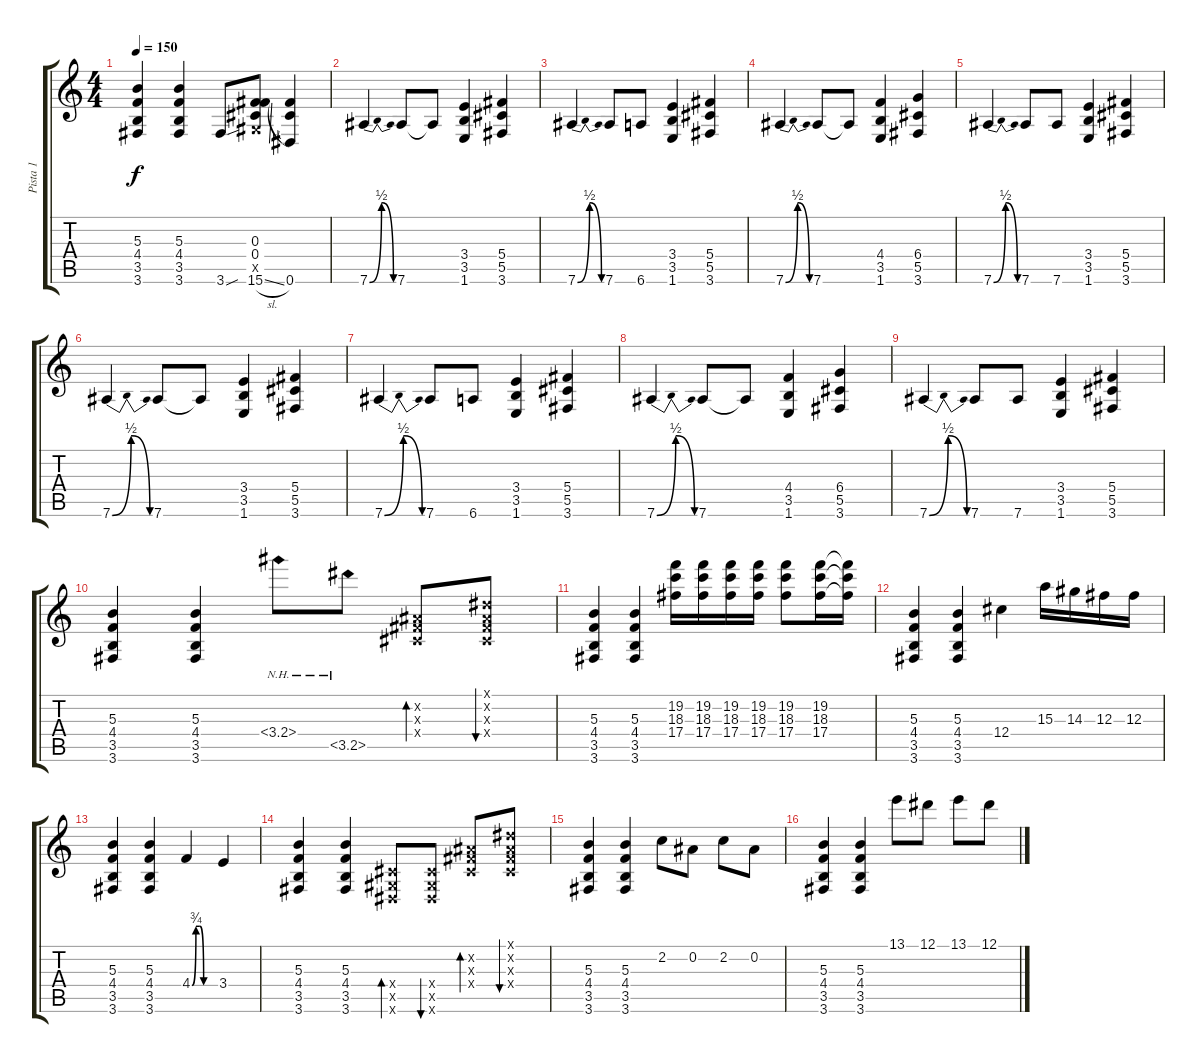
\track ("Pista 1" "Pista 1") {instrument distortionguitar}
\staff {score tabs}
\tuning (Eb4 Bb3 Gb3 Db3 Ab2 Eb2) {hide}
\ts (4 4)
\tempo 150
\clef g2
\ks c
(5.3 4.4 3.5 3.6).4{dy f} (5.3 4.4 3.5 3.6).4 3.6{sou}.8 (0.3 0.4 0.5{x} 15.6{sl}).8 (0.3{t} 0.4{t} 0.6).4 |
7.6{be (bendrelease 0 0 45 2 45 2 60 0)}.4 7.6.8 7.6{t}.8 (3.4 3.5 1.6).4 (5.4 5.5 3.6).4 |
7.6{be (bendrelease 0 0 45 2 45 2 60 0)}.4 7.6.8 6.6.8 (3.4 3.5 1.6).4 (5.4 5.5 3.6).4 |
7.6{be (bendrelease 0 0 45 2 45 2 60 0)}.4 7.6.8 7.6{t}.8 (4.4 3.5 1.6).4 (6.4 5.5 3.6).4 |
7.6{be (bendrelease 0 0 45 2 45 2 60 0)}.4 7.6.8 7.6.8 (3.4 3.5 1.6).4 (5.4 5.5 3.6).4 |
7.6{be (bendrelease 0 0 45 2 45 2 60 0)}.4 7.6.8 7.6{t}.8 (3.4 3.5 1.6).4 (5.4 5.5 3.6).4 |
7.6{be (bendrelease 0 0 45 2 45 2 60 0)}.4 7.6.8 6.6.8 (3.4 3.5 1.6).4 (5.4 5.5 3.6).4 |
7.6{be (bendrelease 0 0 45 2 45 2 60 0)}.4 7.6.8 7.6{t}.8 (4.4 3.5 1.6).4 (6.4 5.5 3.6).4 |
7.6{be (bendrelease 0 0 45 2 45 2 60 0)}.4 7.6.8 7.6.8 (3.4 3.5 1.6).4 (5.4 5.5 3.6).4 |
(5.3 4.4 3.5 3.6).4 (5.3 4.4 3.5 3.6).4 3.4{nh}.8 3.5{nh}.8 (0.2{x} 0.3{x} 0.4{x}).8{bd 60} (0.1{x} 0.2{x} 0.3{x} 0.4{x}).8{bu 60} |
(5.3 4.4 3.5 3.6).4 (5.3 4.4 3.5 3.6).4 (19.2 18.3 17.4).16 (19.2 18.3 17.4).16 (19.2 18.3 17.4).16 (19.2 18.3 17.4).16 (19.2 18.3 17.4).8 (19.2 18.3 17.4).16 (19.2{t} 18.3{t} 17.4{t}).16 |
(5.3 4.4 3.5 3.6).4 (5.3 4.4 3.5 3.6).4 12.4.4 15.3.16 14.3.16 12.3.16 12.3.16 |
(5.3 4.4 3.5 3.6).4 (5.3 4.4 3.5 3.6).4 4.4{be (custom 0 0 10 3 20 3 30 0 60 0)}.4 3.4.4 |
(5.3 4.4 3.5 3.6).4 (5.3 4.4 3.5 3.6).4 (0.4{x} 0.5{x} 0.6{x}).8{bd 60} (0.4{x} 0.5{x} 0.6{x}).8{bu 60} (0.2{x} 0.3{x} 0.4{x}).8{bd 60} (0.1{x} 0.2{x} 0.3{x} 0.4{x}).8{bu 60} |
(5.3 4.4 3.5 3.6).4 (5.3 4.4 3.5 3.6).4 2.2.8 0.2.8 2.2.8 0.2.8 |
(5.3 4.4 3.5 3.6).4 (5.3 4.4 3.5 3.6).4 13.1.8 12.1.8 13.1.8 12.1.8
